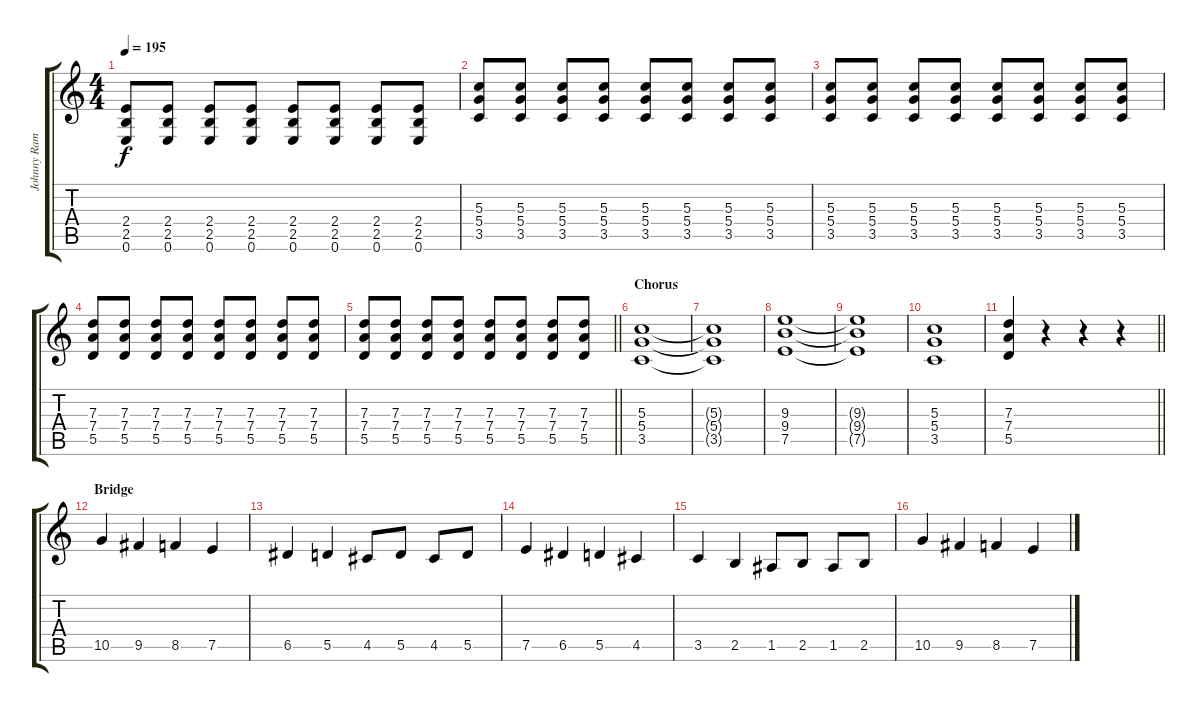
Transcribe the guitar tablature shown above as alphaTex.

\track ("Johnny Ramone" "Johnny Ram") {instrument distortionguitar}
\staff {score tabs}
\tuning (E4 B3 G3 D3 A2 E2) {hide}
\ts (4 4)
\tempo 195
\clef g2
\ks c
(2.4 2.5 0.6).8{dy f} (2.4 2.5 0.6).8 (2.4 2.5 0.6).8 (2.4 2.5 0.6).8 (2.4 2.5 0.6).8 (2.4 2.5 0.6).8 (2.4 2.5 0.6).8 (2.4 2.5 0.6).8 |
(5.3 5.4 3.5).8 (5.3 5.4 3.5).8 (5.3 5.4 3.5).8 (5.3 5.4 3.5).8 (5.3 5.4 3.5).8 (5.3 5.4 3.5).8 (5.3 5.4 3.5).8 (5.3 5.4 3.5).8 |
(5.3 5.4 3.5).8 (5.3 5.4 3.5).8 (5.3 5.4 3.5).8 (5.3 5.4 3.5).8 (5.3 5.4 3.5).8 (5.3 5.4 3.5).8 (5.3 5.4 3.5).8 (5.3 5.4 3.5).8 |
(7.3 7.4 5.5).8 (7.3 7.4 5.5).8 (7.3 7.4 5.5).8 (7.3 7.4 5.5).8 (7.3 7.4 5.5).8 (7.3 7.4 5.5).8 (7.3 7.4 5.5).8 (7.3 7.4 5.5).8 |
\barLineRight lightlight
(7.3 7.4 5.5).8 (7.3 7.4 5.5).8 (7.3 7.4 5.5).8 (7.3 7.4 5.5).8 (7.3 7.4 5.5).8 (7.3 7.4 5.5).8 (7.3 7.4 5.5).8 (7.3 7.4 5.5).8 |
\section ("" "Chorus")
(5.3 5.4 3.5).1 |
(5.3{t} 5.4{t} 3.5{t}).1 |
(9.3 9.4 7.5).1 |
(9.3{t} 9.4{t} 7.5{t}).1 |
(5.3 5.4 3.5).1 |
\barLineRight lightlight
(7.3 7.4 5.5).4 r.4 r.4 r.4 |
\section ("" "Bridge")
10.5.4 9.5.4 8.5.4 7.5.4 |
6.5.4 5.5.4 4.5.8 5.5.8 4.5.8 5.5.8 |
7.5.4 6.5.4 5.5.4 4.5.4 |
3.5.4 2.5.4 1.5.8 2.5.8 1.5.8 2.5.8 |
10.5.4 9.5.4 8.5.4 7.5.4
